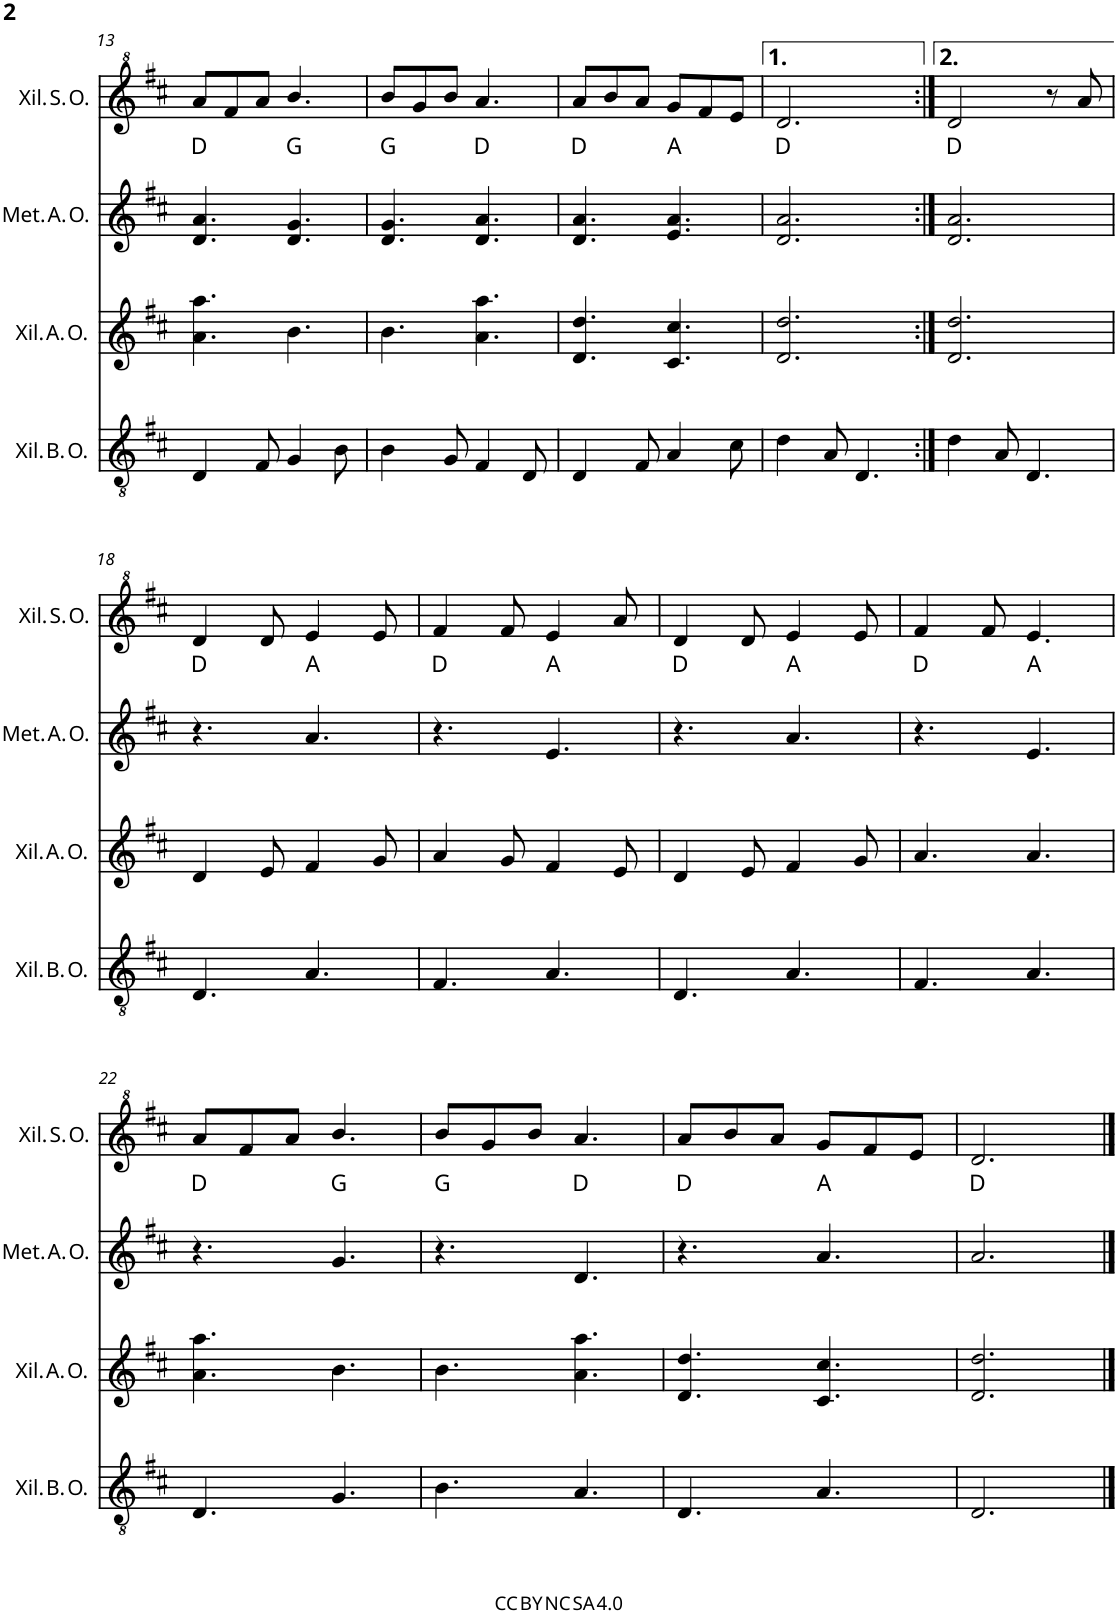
**kern	**kern	**kern	**kern	**harte
*part4	*part3	*part2	*part1	*part1
*staff4	*staff3	*staff2	*staff1	*
*I"Xilófono Baixo Orff	*I"Xilófono Alto Orff	*I"Metalófono Alto Orff	*I"Xilófono Soprano Orff	*
*I'Xil. B. O.	*I'Xil. A. O.	*I'Met. A. O.	*I'Xil. S. O.	*
!!LO:PB:g=z
*clefGv2	*clefG2	*clefG2	*clefG^2	*
*k[f#c#]	*k[f#c#]	*k[f#c#]	*k[f#c#]	*
*M6/8	*M6/8	*M6/8	*M6/8	*
=13	=13	=13	=13	=13
4D/	4.a\ 4.aa\	4.d/ 4.a/	8aa/L	D:maj
.	.	.	8ff#/	.
8F#/	.	.	8aa/J	.
4G/	4.b\	4.d/ 4.g/	4.bb/	G:maj
8B\	.	.	.	.
=14	=14	=14	=14	=14
4B\	4.b\	4.d/ 4.g/	8bb/L	G:maj
.	.	.	8gg/	.
8G/	.	.	8bb/J	.
4F#/	4.a\ 4.aa\	4.d/ 4.a/	4.aa/	D:maj
8D/	.	.	.	.
=15	=15	=15	=15	=15
4D/	4.d/ 4.dd/	4.d/ 4.a/	8aa/L	D:maj
.	.	.	8bb/	.
8F#/	.	.	8aa/J	.
4A/	4.c#/ 4.cc#/	4.e/ 4.a/	8gg/L	A:maj
.	.	.	8ff#/	.
8c#\	.	.	8ee/J	.
=16	=16	=16	=16	=16
4d\	2.d/ 2.dd/	2.d/ 2.a/	2.dd/	D:maj
8A/	.	.	.	.
4.D/	.	.	.	.
=17:|!	=17:|!	=17:|!	=17:|!	=17:|!
4d\	2.d/ 2.dd/	2.d/ 2.a/	2dd/	D:maj
8A/	.	.	.	.
4.D/	.	.	.	.
.	.	.	8r	.
.	.	.	8aa/	.
!!LO:LB:g=z
=18	=18	=18	=18	=18
4.D/	4d/	4.r	4dd/	D:maj
.	8e/	.	8dd/	.
4.A/	4f#/	4.a/	4ee/	A:maj
.	8g/	.	8ee/	.
=19	=19	=19	=19	=19
4.F#/	4a/	4.r	4ff#/	D:maj
.	8g/	.	8ff#/	.
4.A/	4f#/	4.e/	4ee/	A:maj
.	8e/	.	8aa/	.
=20	=20	=20	=20	=20
4.D/	4d/	4.r	4dd/	D:maj
.	8e/	.	8dd/	.
4.A/	4f#/	4.a/	4ee/	A:maj
.	8g/	.	8ee/	.
=21	=21	=21	=21	=21
4.F#/	4.a/	4.r	4ff#/	D:maj
.	.	.	8ff#/	.
4.A/	4.a/	4.e/	4.ee/	A:maj
!!LO:LB:g=z
=22	=22	=22	=22	=22
4.D/	4.a\ 4.aa\	4.r	8aa/L	D:maj
.	.	.	8ff#/	.
.	.	.	8aa/J	.
4.G/	4.b\	4.g/	4.bb/	G:maj
=23	=23	=23	=23	=23
4.B\	4.b\	4.r	8bb/L	G:maj
.	.	.	8gg/	.
.	.	.	8bb/J	.
4.A/	4.a\ 4.aa\	4.d/	4.aa/	D:maj
=24	=24	=24	=24	=24
4.D/	4.d/ 4.dd/	4.r	8aa/L	D:maj
.	.	.	8bb/	.
.	.	.	8aa/J	.
4.A/	4.c#/ 4.cc#/	4.a/	8gg/L	A:maj
.	.	.	8ff#/	.
.	.	.	8ee/J	.
=25	=25	=25	=25	=25
2.D/	2.d/ 2.dd/	2.a/	2.dd/	D:maj
==	==	==	==	==
*-	*-	*-	*-	*-
